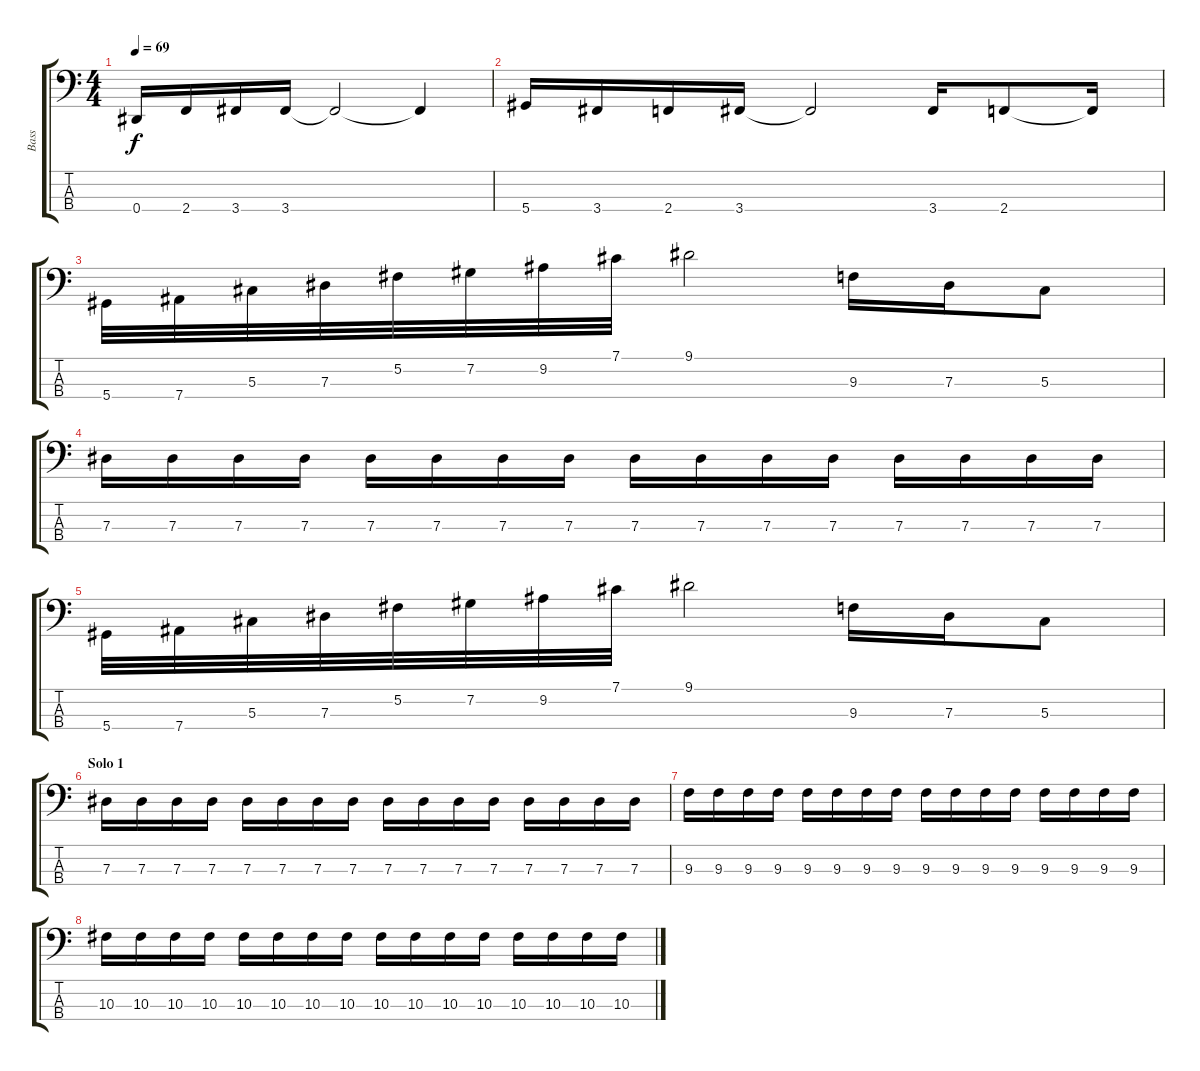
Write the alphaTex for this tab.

\track ("Bass" "Bass") {instrument electricbassfinger}
\staff {score tabs}
\tuning (Gb2 Db2 Ab1 Eb1) {hide}
\ts (4 4)
\tempo 69
\clef f4
\ks c
0.4.16{dy f} 2.4.16 3.4.16 3.4.16 3.4{t}.2 3.4{t}.4 |
5.4.16 3.4.16 2.4.16 3.4.16 3.4{t}.2 3.4.16 2.4.8 2.4{t}.16 |
5.4.32 7.4.32 5.3.32 7.3.32 5.2.32 7.2.32 9.2.32 7.1.32 9.1.2 9.3.16 7.3.16 5.3.8 |
7.3.16 7.3.16 7.3.16 7.3.16 7.3.16 7.3.16 7.3.16 7.3.16 7.3.16 7.3.16 7.3.16 7.3.16 7.3.16 7.3.16 7.3.16 7.3.16 |
5.4.32 7.4.32 5.3.32 7.3.32 5.2.32 7.2.32 9.2.32 7.1.32 9.1.2 9.3.16 7.3.16 5.3.8 |
\section ("" "Solo 1")
7.3.16 7.3.16 7.3.16 7.3.16 7.3.16 7.3.16 7.3.16 7.3.16 7.3.16 7.3.16 7.3.16 7.3.16 7.3.16 7.3.16 7.3.16 7.3.16 |
9.3.16 9.3.16 9.3.16 9.3.16 9.3.16 9.3.16 9.3.16 9.3.16 9.3.16 9.3.16 9.3.16 9.3.16 9.3.16 9.3.16 9.3.16 9.3.16 |
10.3.16 10.3.16 10.3.16 10.3.16 10.3.16 10.3.16 10.3.16 10.3.16 10.3.16 10.3.16 10.3.16 10.3.16 10.3.16 10.3.16 10.3.16 10.3.16
